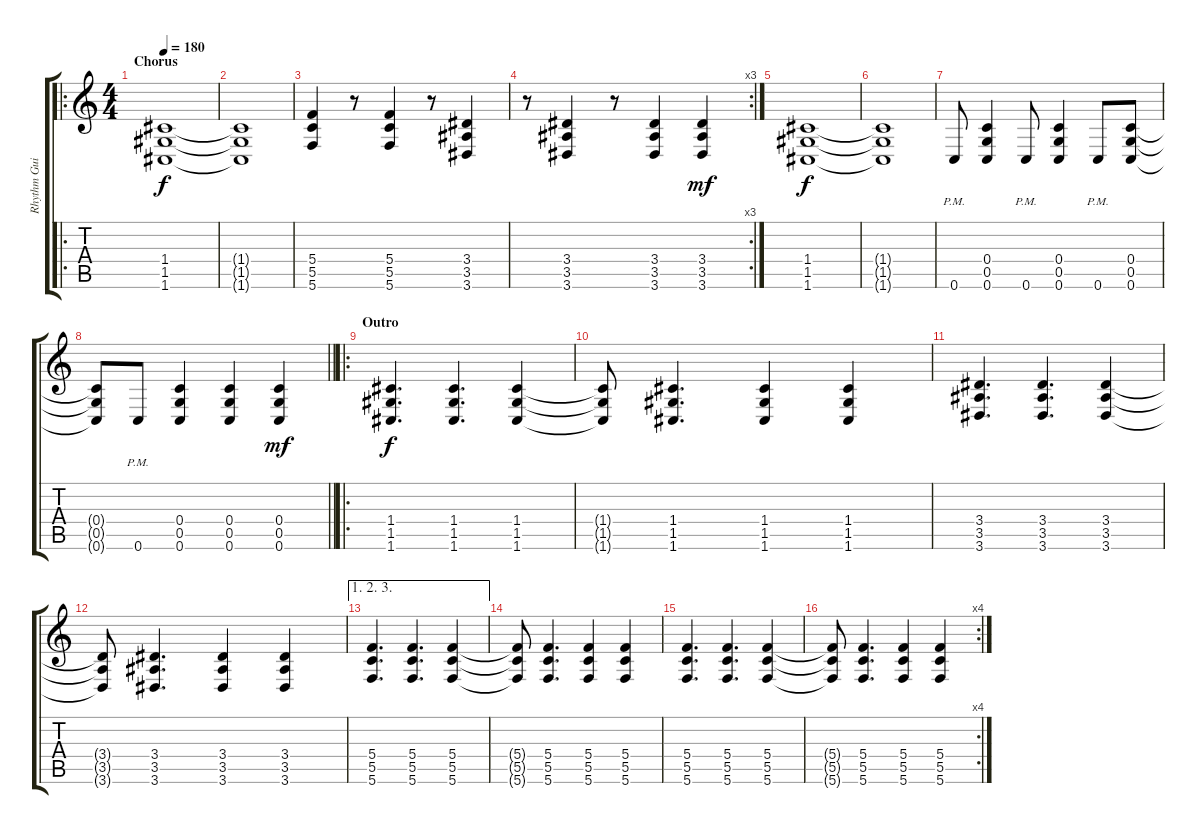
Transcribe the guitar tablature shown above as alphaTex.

\track ("Rhythm Guitar 1" "Rhythm Gui") {instrument distortionguitar}
\staff {score tabs}
\tuning (D4 A3 F3 C3 G2 C2) {hide}
\ro
\ts (4 4)
\section ("" "Chorus")
\tempo 180
\clef g2
\ks c
(1.4 1.5 1.6).1{dy f} |
(1.4{t} 1.5{t} 1.6{t}).1 |
(5.4 5.5 5.6).4 r.8 (5.4 5.5 5.6).4 r.8 (3.4 3.5 3.6).4 |
\rc 3
r.8 (3.4 3.5 3.6).4 r.8 (3.4 3.5 3.6).4 (3.4 3.5 3.6).4{dy mf} |
(1.4 1.5 1.6).1{dy f} |
(1.4{t} 1.5{t} 1.6{t}).1 |
0.6{pm}.8 (0.4 0.5 0.6).4 0.6{pm}.8 (0.4 0.5 0.6).4 0.6{pm}.8 (0.4 0.5 0.6).8 |
\barLineRight lightlight
(0.4{t} 0.5{t} 0.6{t}).8 0.6{pm}.8 (0.4 0.5 0.6).4 (0.4 0.5 0.6).4 (0.4 0.5 0.6).4{dy mf} |
\ro
\section ("" "Outro")
(1.4 1.5 1.6).4{d dy f} (1.4 1.5 1.6).4{d} (1.4 1.5 1.6).4 |
(1.4{t} 1.5{t} 1.6{t}).8 (1.4 1.5 1.6).4{d} (1.4 1.5 1.6).4 (1.4 1.5 1.6).4 |
(3.4 3.5 3.6).4{d} (3.4 3.5 3.6).4{d} (3.4 3.5 3.6).4 |
(3.4{t} 3.5{t} 3.6{t}).8 (3.4 3.5 3.6).4{d} (3.4 3.5 3.6).4 (3.4 3.5 3.6).4 |
\ae (1 2 3)
(5.4 5.5 5.6).4{d} (5.4 5.5 5.6).4{d} (5.4 5.5 5.6).4 |
(5.4{t} 5.5{t} 5.6{t}).8 (5.4 5.5 5.6).4{d} (5.4 5.5 5.6).4 (5.4 5.5 5.6).4 |
(5.4 5.5 5.6).4{d} (5.4 5.5 5.6).4{d} (5.4 5.5 5.6).4 |
\rc 4
(5.4{t} 5.5{t} 5.6{t}).8 (5.4 5.5 5.6).4{d} (5.4 5.5 5.6).4 (5.4 5.5 5.6).4
